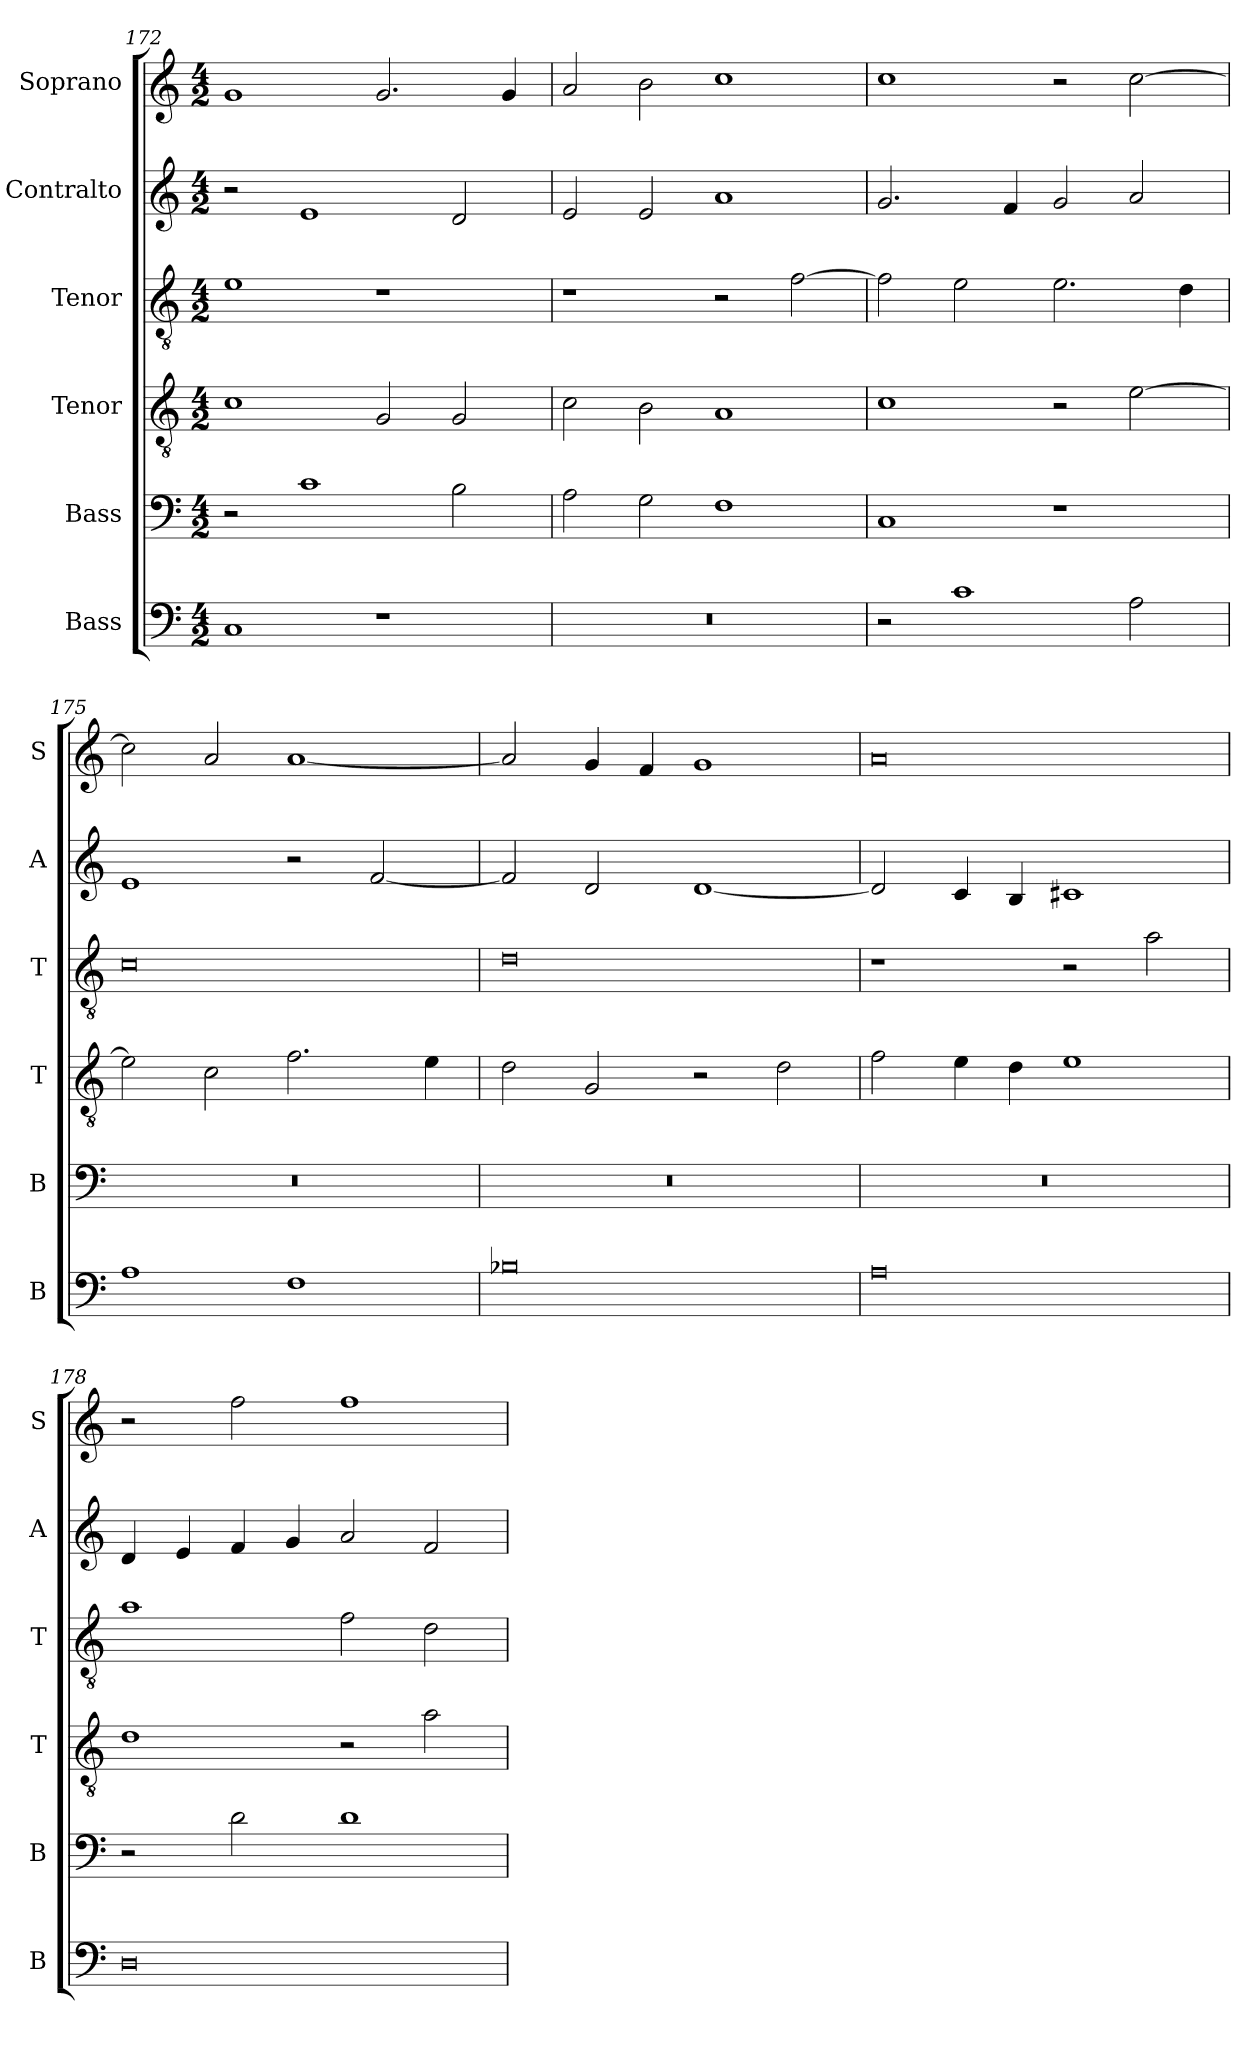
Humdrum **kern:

**kern	**kern	**kern	**kern	**kern	**kern
*part6	*part5	*part4	*part3	*part2	*part1
*staff6	*staff5	*staff4	*staff3	*staff2	*staff1
*I"Bass	*I"Bass	*I"Tenor	*I"Tenor	*I"Contralto	*I"Soprano
*I'B	*I'B	*I'T	*I'T	*I'A	*I'S
*clefF4	*clefF4	*clefGv2	*clefGv2	*clefG2	*clefG2
*k[]	*k[]	*k[]	*k[]	*k[]	*k[]
*C:ion	*C:ion	*C:ion	*C:ion	*C:ion	*C:ion
*M4/2	*M4/2	*M4/2	*M4/2	*M4/2	*M4/2
=172	=172	=172	=172	=172	=172
1C	2r	1c	1e	2r	1g
.	1c	.	.	1e	.
1r	.	2G	1r	.	2.g
.	2B	2G	.	2d	.
.	.	.	.	.	4g
=173	=173	=173	=173	=173	=173
0r	2A	2c	1r	2e	2a
.	2G	2B	.	2e	2b
.	1F	1A	2r	1a	1cc
.	.	.	[2f	.	.
=174	=174	=174	=174	=174	=174
2r	1C	1c	2f]	2.g	1cc
1c	.	.	2e	.	.
.	.	.	.	4f	.
.	1r	2r	2.e	2g	2r
2A	.	[2e	.	2a	[2cc
.	.	.	4d	.	.
=175	=175	=175	=175	=175	=175
1A	0r	2e]	0c	1e	2cc]
.	.	2c	.	.	2a
1F	.	2.f	.	2r	[1a
.	.	.	.	[2f	.
.	.	4e	.	.	.
=176	=176	=176	=176	=176	=176
0B-X	0r	2d	0d	2f]	2a]
.	.	2G	.	2d	4g
.	.	.	.	.	4f
.	.	2r	.	[1d	1g
.	.	2d	.	.	.
=177	=177	=177	=177	=177	=177
0A	0r	2f	1r	2d]	0a
.	.	4e	.	4c	.
.	.	4d	.	4B	.
.	.	1e	2r	1c#X	.
.	.	.	2a	.	.
=178	=178	=178	=178	=178	=178
0D	2r	1d	1a	4d	2r
.	.	.	.	4e	.
.	2d	.	.	4f	2ff
.	.	.	.	4g	.
.	1d	2r	2f	2a	1ff
.	.	2a	2d	2f	.
=	=	=	=	=	=
*-	*-	*-	*-	*-	*-
